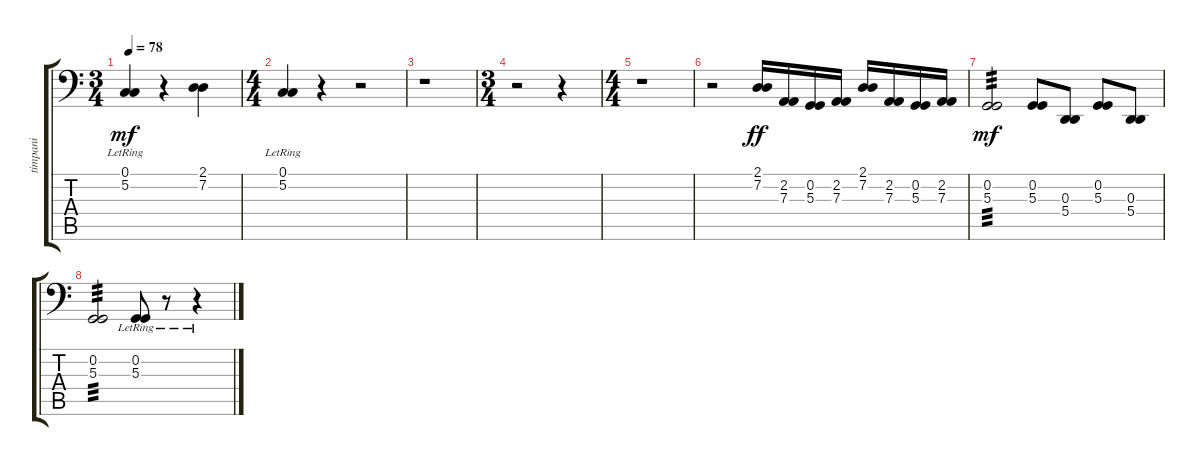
\track ("timpani" "timpani") {instrument timpani}
\staff {score tabs}
\tuning (C3 G2 D2 A1 E1 B0) {hide}
\ts (3 4)
\tempo 78
\clef f4
\ks c
(0.1{lr} 5.2{lr}).4{dy mf} r.4 (2.1 7.2).4 |
\ts (4 4)
(0.1{lr} 5.2{lr}).4 r.4 r.2 |
r.1 |
\ts (3 4)
r.2 r.4 |
\ts (4 4)
r.1 |
r.2 (2.1 7.2).16{dy ff} (2.2 7.3).16 (0.2 5.3).16 (2.2 7.3).16 (2.1 7.2).16 (2.2 7.3).16 (0.2 5.3).16 (2.2 7.3).16 |
(0.2 5.3).2{tp 3 dy mf} (0.2 5.3).8 (0.3 5.4).8 (0.2 5.3).8 (0.3 5.4).8 |
(0.2 5.3).2{tp 3} (0.2{lr} 5.3{lr}).8 r.8 r.4
